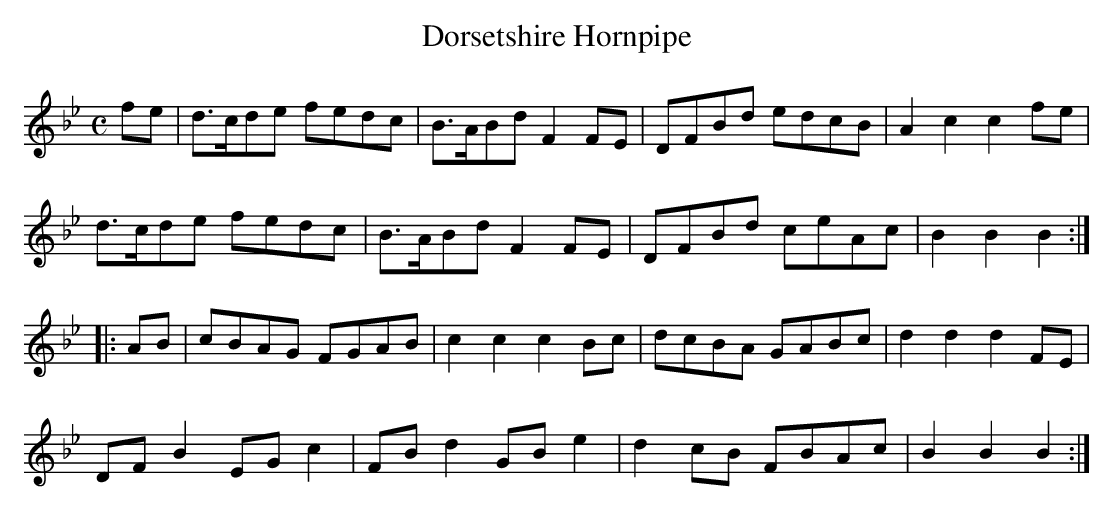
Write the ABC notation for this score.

X:1
T:Dorsetshire Hornpipe
M:C
L:1/8
K:Bb
fe|d>cde fedc|B>ABd F2 FE|DFBd edcB|A2c2c2fe|
d>cde fedc|B>ABd F2 FE|DFBd ceAc|B2B2B2:|
|:AB|cBAG FGAB|c2c2c2 Bc|dcBA GABc|d2d2d2 FE|
DF B2 EG c2|FB d2 GB e2|d2 cB FBAc|B2B2B2:|]
